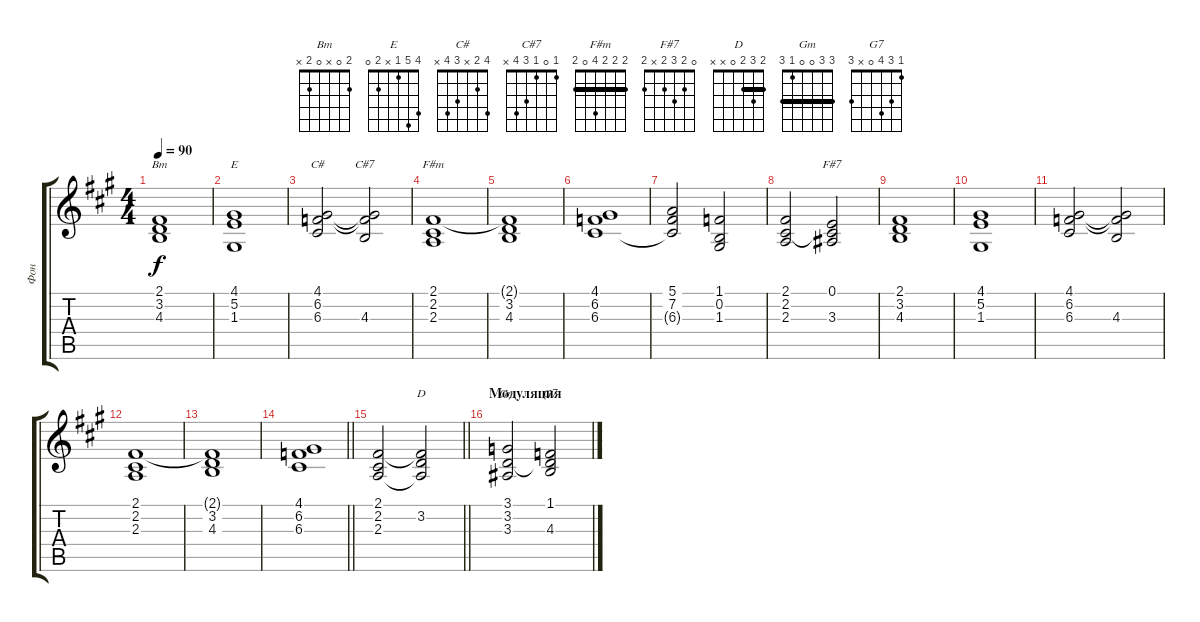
\track ("Фон" "Фон") {instrument pad2warm}
\staff {score tabs}
\tuning (E4 B3 G3 D3 A2 E2) {hide}
\chord ("Bm" 2 0 x 0 2 x)
\chord ("E" 4 5 1 x 2 0)
\chord ("C#" 4 2 x 3 4 x)
\chord ("C#7" 1 0 1 3 4 x)
\chord ("F#m" 2 2 2 4 0 2) {barre 2}
\chord ("F#7" 0 2 3 2 x 2)
\chord ("D" 2 3 2 0 x x) {barre 2}
\chord ("Gm" 3 3 0 0 1 3) {barre 3}
\chord ("G7" 1 3 4 0 x 3)
\ts (4 4)
\tempo 90
\clef g2
\ks f#minor
(2.1 3.2 4.3).1{ch "Bm" dy f} |
(4.1 5.2 1.3).1{ch "E"} |
(4.1 6.2 6.3).2{ch "C#"} (4.1{t} 6.2{t} 4.3).2{ch "C#7"} |
(2.1 2.2 2.3).1{ch "F#m"} |
(2.1{t} 3.2 4.3).1 |
(4.1 6.2 6.3).1 |
(5.1 7.2 6.3{t}).2 (1.1 0.2 1.3).2 |
(2.1 2.2 2.3).2 (0.1 2.2{t} 3.3).2{ch "F#7"} |
(2.1 3.2 4.3).1 |
(4.1 5.2 1.3).1 |
(4.1 6.2 6.3).2 (4.1{t} 6.2{t} 4.3).2 |
(2.1 2.2 2.3).1 |
(2.1{t} 3.2 4.3).1 |
\barLineRight lightlight
(4.1 6.2 6.3).1 |
\section ("" "")
\barLineRight lightlight
(2.1 2.2 2.3).2 (2.1{t} 3.2 2.3{t}).2{ch "D"} |
\section ("" "Модуляция")
(3.1 3.2 3.3).2{ch "Gm"} (1.1 3.2{t} 4.3).2{ch "G7"}
